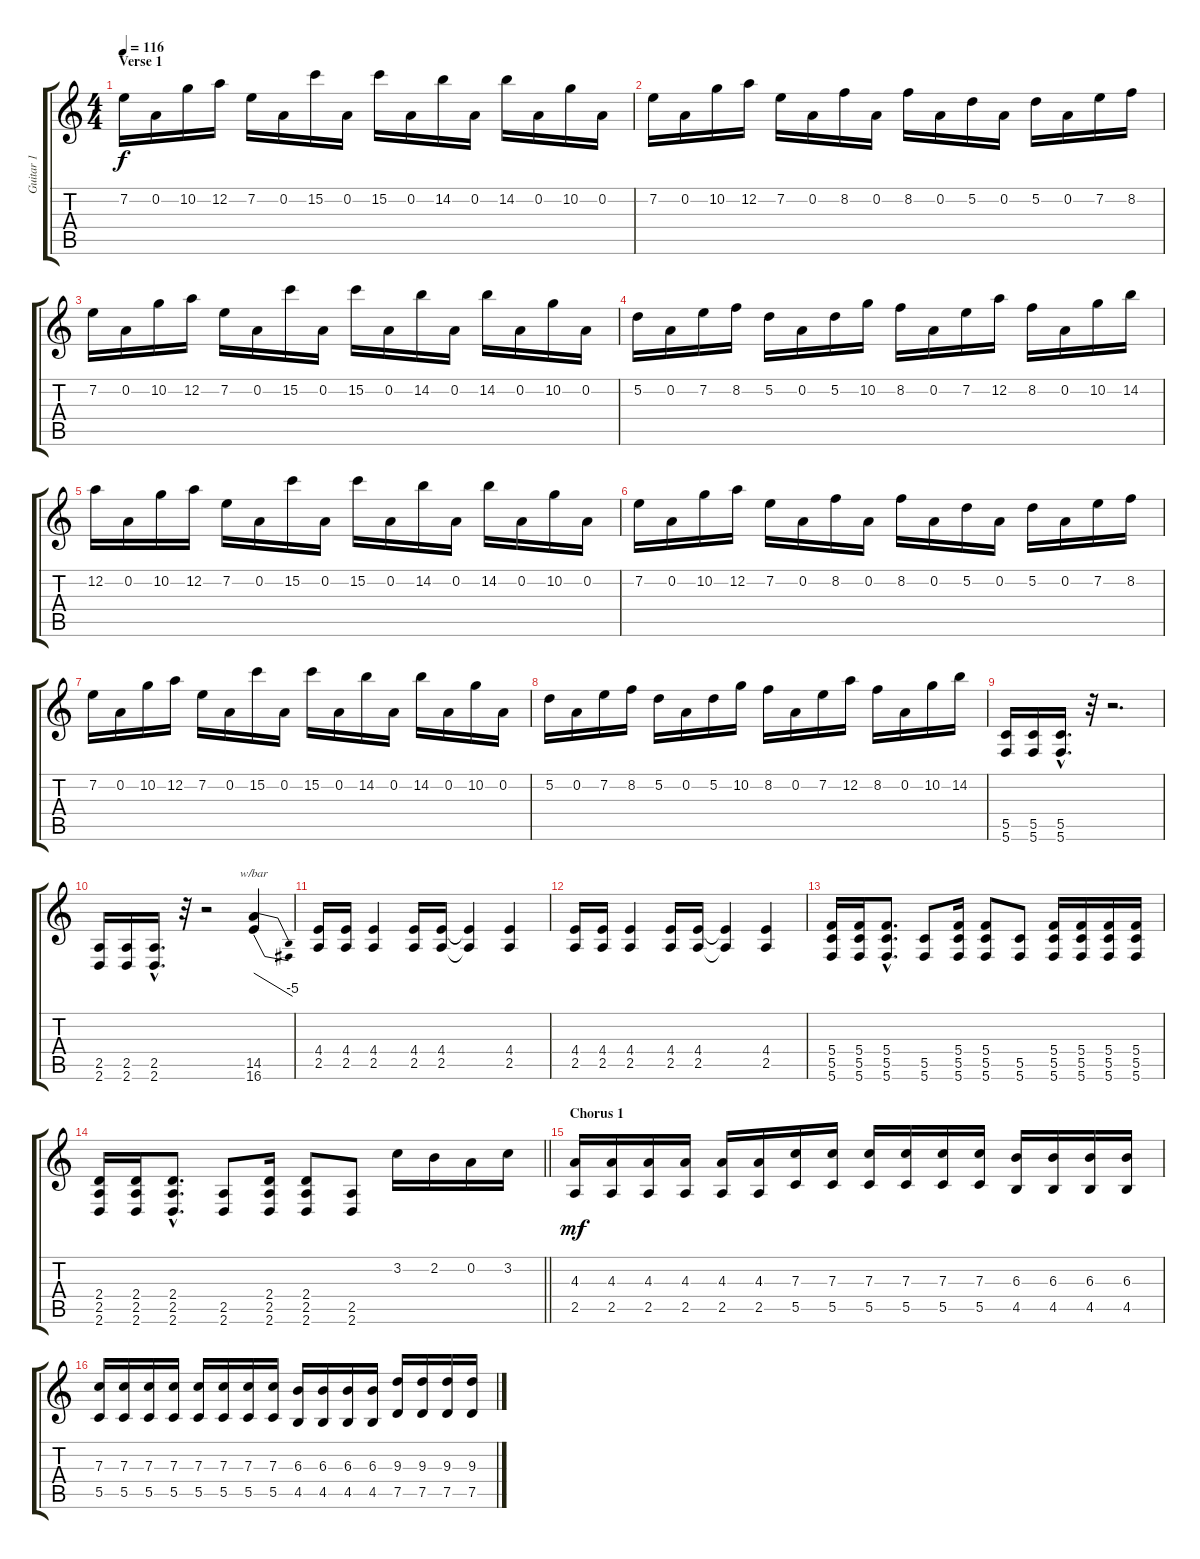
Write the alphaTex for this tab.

\track ("Guitar 1" "Guitar 1") {instrument distortionguitar}
\staff {score tabs}
\tuning (D4 A3 F3 C3 G2 C2) {hide}
\ts (4 4)
\section ("" "Verse 1")
\tempo 116
\clef g2
\ks c
7.2.16{dy f} 0.2.16 10.2.16 12.2.16 7.2.16 0.2.16 15.2.16 0.2.16 15.2.16 0.2.16 14.2.16 0.2.16 14.2.16 0.2.16 10.2.16 0.2.16 |
7.2.16 0.2.16 10.2.16 12.2.16 7.2.16 0.2.16 8.2.16 0.2.16 8.2.16 0.2.16 5.2.16 0.2.16 5.2.16 0.2.16 7.2.16 8.2.16 |
7.2.16 0.2.16 10.2.16 12.2.16 7.2.16 0.2.16 15.2.16 0.2.16 15.2.16 0.2.16 14.2.16 0.2.16 14.2.16 0.2.16 10.2.16 0.2.16 |
5.2.16 0.2.16 7.2.16 8.2.16 5.2.16 0.2.16 5.2.16 10.2.16 8.2.16 0.2.16 7.2.16 12.2.16 8.2.16 0.2.16 10.2.16 14.2.16 |
12.2.16 0.2.16 10.2.16 12.2.16 7.2.16 0.2.16 15.2.16 0.2.16 15.2.16 0.2.16 14.2.16 0.2.16 14.2.16 0.2.16 10.2.16 0.2.16 |
7.2.16 0.2.16 10.2.16 12.2.16 7.2.16 0.2.16 8.2.16 0.2.16 8.2.16 0.2.16 5.2.16 0.2.16 5.2.16 0.2.16 7.2.16 8.2.16 |
7.2.16 0.2.16 10.2.16 12.2.16 7.2.16 0.2.16 15.2.16 0.2.16 15.2.16 0.2.16 14.2.16 0.2.16 14.2.16 0.2.16 10.2.16 0.2.16 |
5.2.16 0.2.16 7.2.16 8.2.16 5.2.16 0.2.16 5.2.16 10.2.16 8.2.16 0.2.16 7.2.16 12.2.16 8.2.16 0.2.16 10.2.16 14.2.16 |
(5.5 5.6).16{balance 0} (5.5 5.6).16 (5.5{hac} 5.6{hac}).16{d} r.32 r.2{d} |
(2.5 2.6).16 (2.5 2.6).16 (2.5{hac} 2.6{hac}).16{d} r.32 r.2 (14.5 16.6).4{tbe (dive default 0 0 60 -20)} |
(4.4 2.5).16 (4.4 2.5).16 (4.4 2.5).4 (4.4 2.5).16 (4.4 2.5).16 (4.4{t} 2.5{t}).4 (4.4 2.5).4 |
(4.4 2.5).16 (4.4 2.5).16 (4.4 2.5).4 (4.4 2.5).16 (4.4 2.5).16 (4.4{t} 2.5{t}).4 (4.4 2.5).4 |
(5.4 5.5 5.6).16 (5.4 5.5 5.6).16 (5.4{hac} 5.5{hac} 5.6{hac}).8{d} (5.5 5.6).8 (5.4 5.5 5.6).16 (5.4 5.5 5.6).8 (5.5 5.6).8 (5.4 5.5 5.6).16 (5.4 5.5 5.6).16 (5.4 5.5 5.6).16 (5.4 5.5 5.6).16 |
\barLineRight lightlight
(2.4 2.5 2.6).16 (2.4 2.5 2.6).16 (2.4{hac} 2.5{hac} 2.6{hac}).8{d} (2.5 2.6).8 (2.4 2.5 2.6).16 (2.4 2.5 2.6).8 (2.5 2.6).8 3.2.16 2.2.16 0.2.16 3.2.16 |
\section ("" "Chorus 1")
(4.3 2.5).16{dy mf balance 8} (4.3 2.5).16 (4.3 2.5).16 (4.3 2.5).16 (4.3 2.5).16 (4.3 2.5).16 (7.3 5.5).16 (7.3 5.5).16 (7.3 5.5).16 (7.3 5.5).16 (7.3 5.5).16 (7.3 5.5).16 (6.3 4.5).16 (6.3 4.5).16 (6.3 4.5).16 (6.3 4.5).16 |
(7.3 5.5).16 (7.3 5.5).16 (7.3 5.5).16 (7.3 5.5).16 (7.3 5.5).16 (7.3 5.5).16 (7.3 5.5).16 (7.3 5.5).16 (6.3 4.5).16 (6.3 4.5).16 (6.3 4.5).16 (6.3 4.5).16 (9.3 7.5).16 (9.3 7.5).16 (9.3 7.5).16 (9.3 7.5).16
